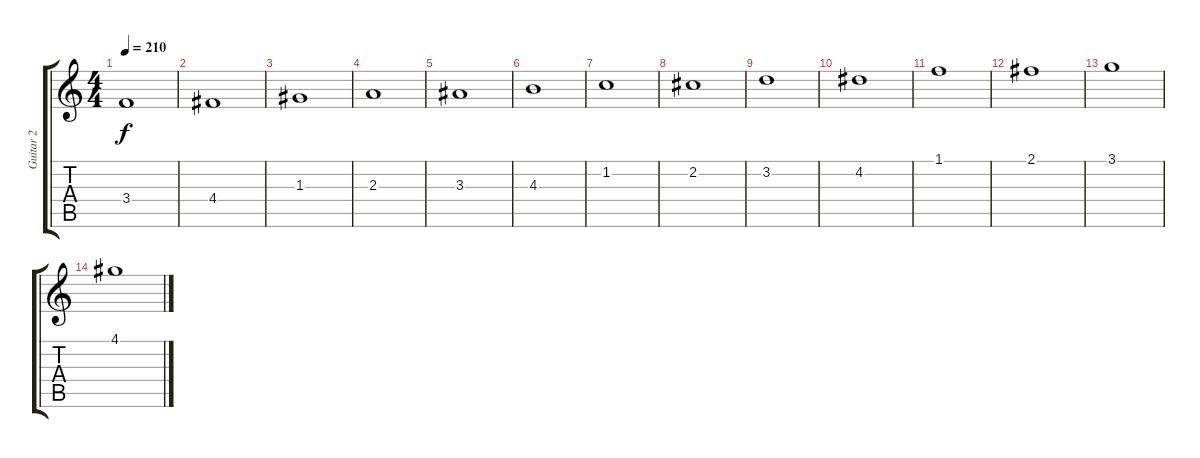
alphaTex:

\track ("Guitar 2" "Guitar 2") {instrument distortionguitar}
\staff {score tabs}
\tuning (E4 B3 G3 D3 A2 E2) {hide}
\ts (4 4)
\tempo 210
\clef g2
\ks c
3.4.1{dy f} |
4.4.1 |
1.3.1 |
2.3.1 |
3.3.1 |
4.3.1 |
1.2.1 |
2.2.1 |
3.2.1 |
4.2.1 |
1.1.1 |
2.1.1 |
3.1.1 |
4.1.1
